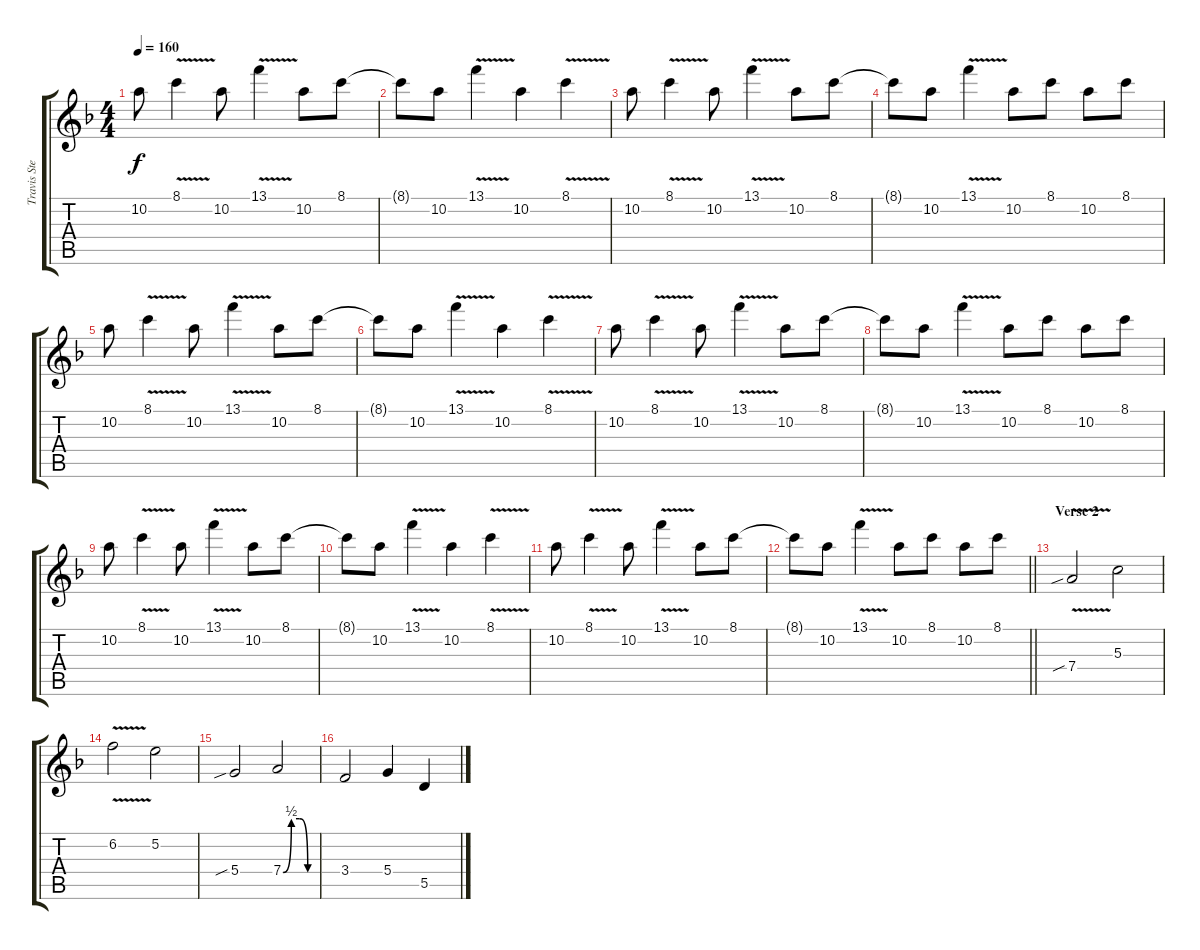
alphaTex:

\track ("Travis Stever" "Travis Ste") {instrument distortionguitar}
\staff {score tabs}
\tuning (E4 B3 G3 D3 A2 D2) {hide}
\ts (4 4)
\tempo 160
\clef g2
\ks dminor
10.2.8{dy f} 8.1{v}.4 10.2.8 13.1{v}.4 10.2.8 8.1.8 |
8.1{t}.8 10.2.8 13.1{v}.4 10.2.4 8.1{v}.4 |
10.2.8 8.1{v}.4 10.2.8 13.1{v}.4 10.2.8 8.1.8 |
8.1{t}.8 10.2.8 13.1{v}.4 10.2.8 8.1.8 10.2.8 8.1.8 |
10.2.8 8.1{v}.4 10.2.8 13.1{v}.4 10.2.8 8.1.8 |
8.1{t}.8 10.2.8 13.1{v}.4 10.2.4 8.1{v}.4 |
10.2.8 8.1{v}.4 10.2.8 13.1{v}.4 10.2.8 8.1.8 |
8.1{t}.8 10.2.8 13.1{v}.4 10.2.8 8.1.8 10.2.8 8.1.8 |
10.2.8 8.1{v}.4 10.2.8 13.1{v}.4 10.2.8 8.1.8 |
8.1{t}.8 10.2.8 13.1{v}.4 10.2.4 8.1{v}.4 |
10.2.8 8.1{v}.4 10.2.8 13.1{v}.4 10.2.8 8.1.8 |
\barLineRight lightlight
8.1{t}.8 10.2.8 13.1{v}.4 10.2.8 8.1.8 10.2.8 8.1.8 |
\section ("" "Verse 2")
7.4{v sib}.2 5.3.2 |
6.2{v}.2 5.2.2 |
5.4{sib}.2 7.4{be (custom 0 0 15 2 30 2 45 0 60 0)}.2 |
3.4.2 5.4.4 5.5.4
